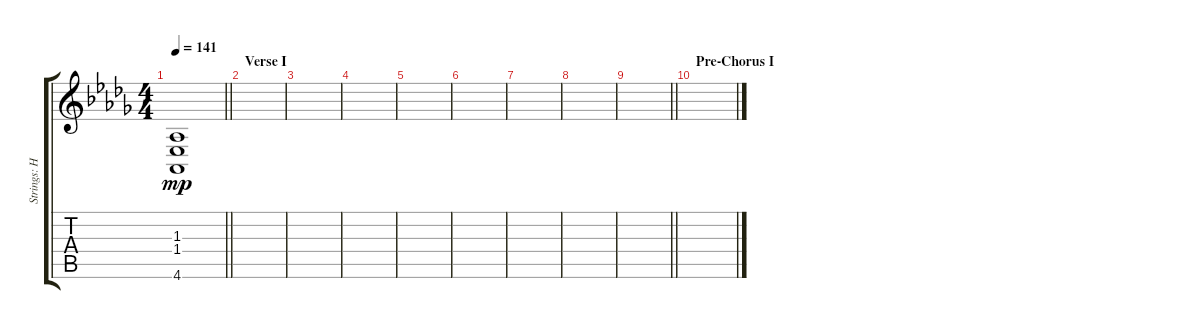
\track ("Strings: Holly" "Strings: H") {instrument stringensemble1}
\staff {score tabs}
\tuning (E4 B3 G3 D3 A2 E2) {hide}
\ts (4 4)
\tempo 141
\clef g2
\barLineRight lightlight
\ks db
(1.3 1.4 4.6).1{dy mp} |
\section ("" "Verse I")
|
|
|
|
|
|
|
\barLineRight lightlight
|
\section ("" "Pre-Chorus I")
